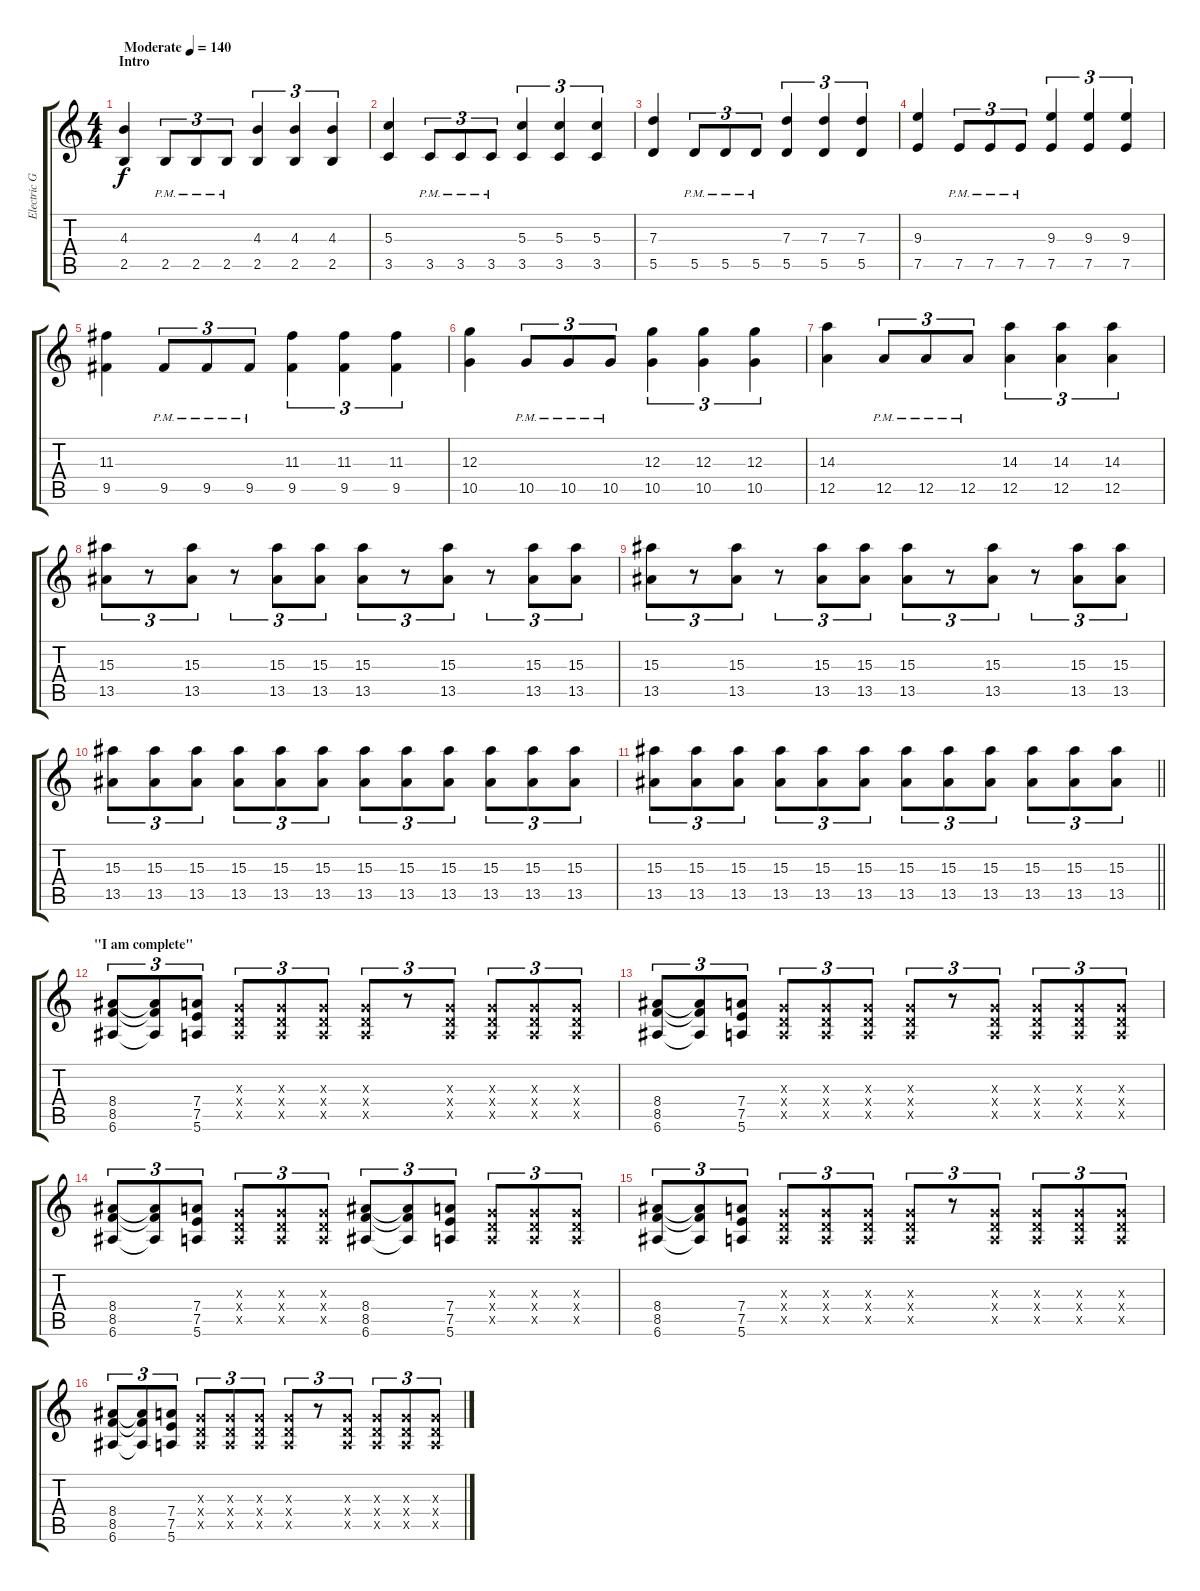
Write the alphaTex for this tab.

\track ("Electric Guitar" "Electric G") {instrument distortionguitar}
\staff {score tabs}
\tuning (E4 B3 G3 D3 A2 E2) {hide}
\ts (4 4)
\section ("" "Intro")
\tempo (140 "Moderate")
\clef g2
\ks c
(4.3 2.5).4{dy f instrument distortionguitar} 2.5{pm}.8{tu (3 2)} 2.5{pm}.8{tu (3 2)} 2.5{pm}.8{tu (3 2)} (4.3 2.5).4{tu (3 2)} (4.3 2.5).4{tu (3 2)} (4.3 2.5).4{tu (3 2)} |
(5.3 3.5).4 3.5{pm}.8{tu (3 2)} 3.5{pm}.8{tu (3 2)} 3.5{pm}.8{tu (3 2)} (5.3 3.5).4{tu (3 2)} (5.3 3.5).4{tu (3 2)} (5.3 3.5).4{tu (3 2)} |
(7.3 5.5).4 5.5{pm}.8{tu (3 2)} 5.5{pm}.8{tu (3 2)} 5.5{pm}.8{tu (3 2)} (7.3 5.5).4{tu (3 2)} (7.3 5.5).4{tu (3 2)} (7.3 5.5).4{tu (3 2)} |
(9.3 7.5).4 7.5{pm}.8{tu (3 2)} 7.5{pm}.8{tu (3 2)} 7.5{pm}.8{tu (3 2)} (9.3 7.5).4{tu (3 2)} (9.3 7.5).4{tu (3 2)} (9.3 7.5).4{tu (3 2)} |
(11.3 9.5).4 9.5{pm}.8{tu (3 2)} 9.5{pm}.8{tu (3 2)} 9.5{pm}.8{tu (3 2)} (11.3 9.5).4{tu (3 2)} (11.3 9.5).4{tu (3 2)} (11.3 9.5).4{tu (3 2)} |
(12.3 10.5).4 10.5{pm}.8{tu (3 2)} 10.5{pm}.8{tu (3 2)} 10.5{pm}.8{tu (3 2)} (12.3 10.5).4{tu (3 2)} (12.3 10.5).4{tu (3 2)} (12.3 10.5).4{tu (3 2)} |
(14.3 12.5).4 12.5{pm}.8{tu (3 2)} 12.5{pm}.8{tu (3 2)} 12.5{pm}.8{tu (3 2)} (14.3 12.5).4{tu (3 2)} (14.3 12.5).4{tu (3 2)} (14.3 12.5).4{tu (3 2)} |
(15.3 13.5).8{tu (3 2)} r.8{tu (3 2)} (15.3 13.5).8{tu (3 2)} r.8{tu (3 2)} (15.3 13.5).8{tu (3 2)} (15.3 13.5).8{tu (3 2)} (15.3 13.5).8{tu (3 2)} r.8{tu (3 2)} (15.3 13.5).8{tu (3 2)} r.8{tu (3 2)} (15.3 13.5).8{tu (3 2)} (15.3 13.5).8{tu (3 2)} |
(15.3 13.5).8{tu (3 2)} r.8{tu (3 2)} (15.3 13.5).8{tu (3 2)} r.8{tu (3 2)} (15.3 13.5).8{tu (3 2)} (15.3 13.5).8{tu (3 2)} (15.3 13.5).8{tu (3 2)} r.8{tu (3 2)} (15.3 13.5).8{tu (3 2)} r.8{tu (3 2)} (15.3 13.5).8{tu (3 2)} (15.3 13.5).8{tu (3 2)} |
(15.3 13.5).8{tu (3 2)} (15.3 13.5).8{tu (3 2)} (15.3 13.5).8{tu (3 2)} (15.3 13.5).8{tu (3 2)} (15.3 13.5).8{tu (3 2)} (15.3 13.5).8{tu (3 2)} (15.3 13.5).8{tu (3 2)} (15.3 13.5).8{tu (3 2)} (15.3 13.5).8{tu (3 2)} (15.3 13.5).8{tu (3 2)} (15.3 13.5).8{tu (3 2)} (15.3 13.5).8{tu (3 2)} |
\barLineRight lightlight
(15.3 13.5).8{tu (3 2)} (15.3 13.5).8{tu (3 2)} (15.3 13.5).8{tu (3 2)} (15.3 13.5).8{tu (3 2)} (15.3 13.5).8{tu (3 2)} (15.3 13.5).8{tu (3 2)} (15.3 13.5).8{tu (3 2)} (15.3 13.5).8{tu (3 2)} (15.3 13.5).8{tu (3 2)} (15.3 13.5).8{tu (3 2)} (15.3 13.5).8{tu (3 2)} (15.3 13.5).8{tu (3 2)} |
\section ("" "\"I am complete\"")
(8.4 8.5 6.6).8{tu (3 2)} (8.4{t} 8.5{t} 6.6{t}).8{tu (3 2)} (7.4 7.5 5.6).8{tu (3 2)} (0.3{x} 0.4{x} 0.5{x}).8{tu (3 2)} (0.3{x} 0.4{x} 0.5{x}).8{tu (3 2)} (0.3{x} 0.4{x} 0.5{x}).8{tu (3 2)} (0.3{x} 0.4{x} 0.5{x}).8{tu (3 2)} r.8{tu (3 2)} (0.3{x} 0.4{x} 0.5{x}).8{tu (3 2)} (0.3{x} 0.4{x} 0.5{x}).8{tu (3 2)} (0.3{x} 0.4{x} 0.5{x}).8{tu (3 2)} (0.3{x} 0.4{x} 0.5{x}).8{tu (3 2)} |
(8.4 8.5 6.6).8{tu (3 2)} (8.4{t} 8.5{t} 6.6{t}).8{tu (3 2)} (7.4 7.5 5.6).8{tu (3 2)} (0.3{x} 0.4{x} 0.5{x}).8{tu (3 2)} (0.3{x} 0.4{x} 0.5{x}).8{tu (3 2)} (0.3{x} 0.4{x} 0.5{x}).8{tu (3 2)} (0.3{x} 0.4{x} 0.5{x}).8{tu (3 2)} r.8{tu (3 2)} (0.3{x} 0.4{x} 0.5{x}).8{tu (3 2)} (0.3{x} 0.4{x} 0.5{x}).8{tu (3 2)} (0.3{x} 0.4{x} 0.5{x}).8{tu (3 2)} (0.3{x} 0.4{x} 0.5{x}).8{tu (3 2)} |
(8.4 8.5 6.6).8{tu (3 2)} (8.4{t} 8.5{t} 6.6{t}).8{tu (3 2)} (7.4 7.5 5.6).8{tu (3 2)} (0.3{x} 0.4{x} 0.5{x}).8{tu (3 2)} (0.3{x} 0.4{x} 0.5{x}).8{tu (3 2)} (0.3{x} 0.4{x} 0.5{x}).8{tu (3 2)} (8.4 8.5 6.6).8{tu (3 2)} (8.4{t} 8.5{t} 6.6{t}).8{tu (3 2)} (7.4 7.5 5.6).8{tu (3 2)} (0.3{x} 0.4{x} 0.5{x}).8{tu (3 2)} (0.3{x} 0.4{x} 0.5{x}).8{tu (3 2)} (0.3{x} 0.4{x} 0.5{x}).8{tu (3 2)} |
(8.4 8.5 6.6).8{tu (3 2)} (8.4{t} 8.5{t} 6.6{t}).8{tu (3 2)} (7.4 7.5 5.6).8{tu (3 2)} (0.3{x} 0.4{x} 0.5{x}).8{tu (3 2)} (0.3{x} 0.4{x} 0.5{x}).8{tu (3 2)} (0.3{x} 0.4{x} 0.5{x}).8{tu (3 2)} (0.3{x} 0.4{x} 0.5{x}).8{tu (3 2)} r.8{tu (3 2)} (0.3{x} 0.4{x} 0.5{x}).8{tu (3 2)} (0.3{x} 0.4{x} 0.5{x}).8{tu (3 2)} (0.3{x} 0.4{x} 0.5{x}).8{tu (3 2)} (0.3{x} 0.4{x} 0.5{x}).8{tu (3 2)} |
(8.4 8.5 6.6).8{tu (3 2)} (8.4{t} 8.5{t} 6.6{t}).8{tu (3 2)} (7.4 7.5 5.6).8{tu (3 2)} (0.3{x} 0.4{x} 0.5{x}).8{tu (3 2)} (0.3{x} 0.4{x} 0.5{x}).8{tu (3 2)} (0.3{x} 0.4{x} 0.5{x}).8{tu (3 2)} (0.3{x} 0.4{x} 0.5{x}).8{tu (3 2)} r.8{tu (3 2)} (0.3{x} 0.4{x} 0.5{x}).8{tu (3 2)} (0.3{x} 0.4{x} 0.5{x}).8{tu (3 2)} (0.3{x} 0.4{x} 0.5{x}).8{tu (3 2)} (0.3{x} 0.4{x} 0.5{x}).8{tu (3 2)}
